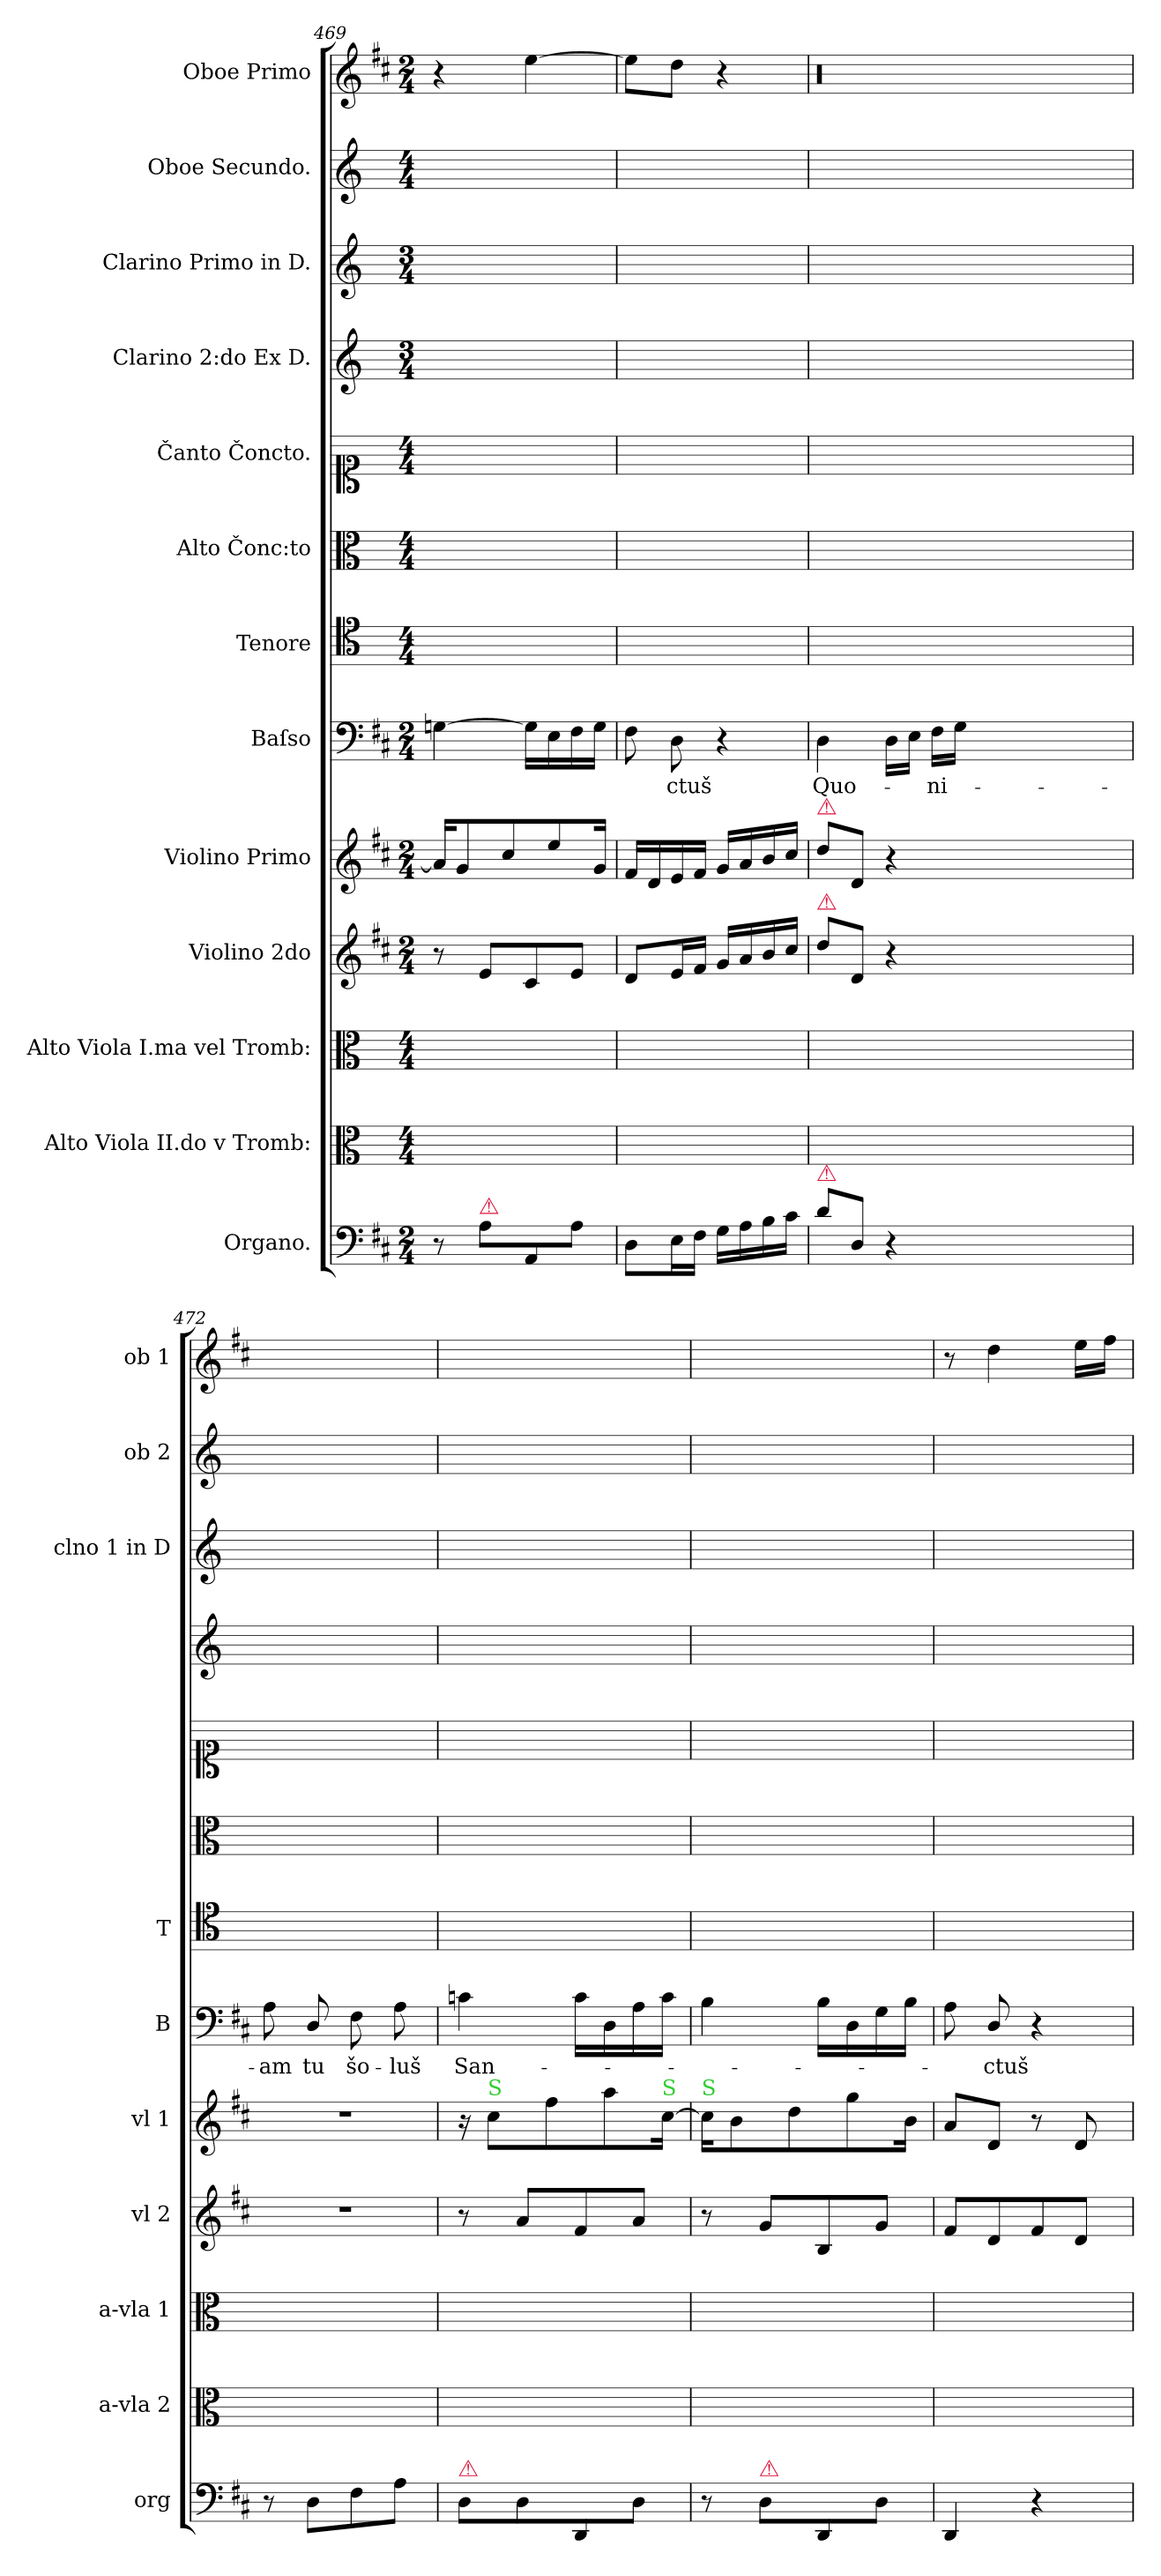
**kern	**kern	**kern	**kern	**dynam	**kern	**dynam	**kern	**text	**kern	**kern	**kern	**kern	**kern	**kern	**kern
*part13	*part12	*part11	*part10	*part10	*part9	*part9	*part8	*part8	*part7	*part6	*part5	*part4	*part3	*part2	*part1
*staff13	*staff12	*staff11	*staff10	*staff10	*staff9	*staff9	*staff8	*staff8	*staff7	*staff6	*staff5	*staff4	*staff3	*staff2	*staff1
*I"Organo.	*I"Alto Viola II.do v Tromb:	*I"Alto Viola I.ma vel Tromb:	*I"Violino 2do	*	*I"Violino Primo	*	*I"Baſso	*	*I"Tenore	*I"Alto Čonc:to	*I"Čanto Čoncto.	*I"Clarino 2:do Ex D.	*I"Clarino Primo in D.	*I"Oboe Secundo.	*I"Oboe Primo
*I'org	*I'a-vla 2	*I'a-vla 1	*I'vl 2	*	*I'vl 1	*	*I'B	*	*I'T	*	*	*	*I'clno 1 in D	*I'ob 2	*I'ob 1
*clefF4	*clefC3	*clefC3	*clefG2	*	*clefG2	*	*clefF4	*	*clefC4	*clefC3	*clefC1	*clefG2	*clefG2	*clefG2	*clefG2
*	*	*	*	*	*	*	*	*	*	*	*	*ITrd-1c-2	*ITrd-1c-2	*	*
*k[f#c#]	*k[]	*k[]	*k[f#c#]	*	*k[f#c#]	*	*k[f#c#]	*	*k[]	*k[]	*k[]	*k[f#c#]	*k[f#c#]	*k[]	*k[f#c#]
*M2/4	*M4/4	*M4/4	*M2/4	*	*M2/4	*	*M2/4	*	*M4/4	*M4/4	*M4/4	*M3/4	*M3/4	*M4/4	*M2/4
=469	=469	=469	=469	=469	=469	=469	=469	=469	=469	=469	=469	=469	=469	=469	=469
8r	2ryy	2ryy	8r	.	16a/KL]	.	[4Gn\	.	2ryy	2ryy	2ryy	2ryy	2ryy	2ryy	4r
.	.	.	.	.	8g/	.	.	.	.	.	.	.	.	.	.
!LO:TX:a:color=crimson:t=⚠	!	!	!	!	!	!	!	!	!	!	!	!	!	!	!
8A\L	.	.	8e/L	.	.	.	.	.	.	.	.	.	.	.	.
.	.	.	.	.	8cc#/	.	.	.	.	.	.	.	.	.	.
8AA/	.	.	8c#/	.	.	.	16G\LL]	.	.	.	.	.	.	.	[4ee\
.	.	.	.	.	8ee/	.	16E\	.	.	.	.	.	.	.	.
8A\J	.	.	8e/J	.	.	.	16F#\	.	.	.	.	.	.	.	.
.	.	.	.	.	16g/Jk	.	16G\JJ	.	.	.	.	.	.	.	.
=470	=470	=470	=470	=470	=470	=470	=470	=470	=470	=470	=470	=470	=470	=470	=470
!	!	!	!	!	!	!LO:DY:b	!	!	!	!	!	!	!	!	!
8D\L	2ryy	2ryy	8d/L	for	16f#/LL	for	8F#\	.	2ryy	2ryy	2ryy	2ryy	2ryy	2ryy	8ee\L]
.	.	.	.	.	16d/	.	.	.	.	.	.	.	.	.	.
16E\L	.	.	16e/L	.	16e/	.	8D\	-ctuš	.	.	.	.	.	.	8dd\J
16F#\JJ	.	.	16f#/JJ	.	16f#/JJ	.	.	.	.	.	.	.	.	.	.
16G\LL	.	.	16g/LL	.	16g/LL	.	4r	.	.	.	.	.	.	.	4r
16A\	.	.	16a/	.	16a/	.	.	.	.	.	.	.	.	.	.
16B\	.	.	16b/	.	16b/	.	.	.	.	.	.	.	.	.	.
16c#\JJ	.	.	16cc#/JJ	.	16cc#/JJ	.	.	.	.	.	.	.	.	.	.
=471	=471	=471	=471	=471	=471	=471	=471	=471	=471	=471	=471	=471	=471	=471	=471
!	!	!	!	!	!LO:TX:a:color=crimson:t=⚠	!	!	!	!	!	!	!	!	!	!
!	!	!	!LO:TX:a:color=crimson:t=⚠	!	!	!	!	!	!	!	!	!	!	!	!
!LO:TX:a:color=crimson:t=⚠	!	!	!	!	!	!	!	!	!	!	!	!	!	!	!
!	!	!	!	!	!	!	!	!	!	!	!	!	!	!	!LO:N:vis=00
8d\L	2ryy	2ryy	8dd\L	.	8dd\L	.	4D\	Quo-	2ryy	2ryy	2ryy	2ryy	2ryy	2ryy	0r
8D/J	.	.	8d/J	.	8d/J	.	.	.	.	.	.	.	.	.	.
4r	.	.	4r	.	4r	.	16D\LL	.	.	.	.	.	.	.	.
.	.	.	.	.	.	.	16E\JJ	.	.	.	.	.	.	.	.
.	.	.	.	.	.	.	16F#\LL	-ni-	.	.	.	.	.	.	.
.	.	.	.	.	.	.	16G\JJ	.	.	.	.	.	.	.	.
1.ryy	1.ryy	1.ryy	1.ryy	.	1.ryy	.	1.ryy	.	1.ryy	1.ryy	1.ryy	1.ryy	1.ryy	1.ryy	.
=472	=472	=472	=472	=472	=472	=472	=472	=472	=472	=472	=472	=472	=472	=472	=472
8r	2ryy	2ryy	2r	.	2r	.	8A\	-am	2ryy	2ryy	2ryy	2ryy	2ryy	2ryy	2ryy
8D\L	.	.	.	.	.	.	8D/	tu	.	.	.	.	.	.	.
8F#\	.	.	.	.	.	.	8F#\	šo-	.	.	.	.	.	.	.
8A\J	.	.	.	.	.	.	8A\	-luš	.	.	.	.	.	.	.
=473	=473	=473	=473	=473	=473	=473	=473	=473	=473	=473	=473	=473	=473	=473	=473
!LO:TX:a:color=crimson:t=⚠	!	!	!	!	!	!	!	!	!	!	!	!	!	!	!
8D\L	2ryy	2ryy	8r	.	16r	.	4cn\	San-	2ryy	2ryy	2ryy	2ryy	2ryy	2ryy	2ryy
!	!	!	!	!	!LO:TX:a:color=limegreen:t=S	!	!	!	!	!	!	!	!	!	!
!	!	!	!	!	!	!LO:DY:b	!	!	!	!	!	!	!	!	!
.	.	.	.	.	8cc#\L	pio	.	.	.	.	.	.	.	.	.
8D\	.	.	8a/L	p&colon;	.	.	.	.	.	.	.	.	.	.	.
.	.	.	.	.	8ff#\	.	.	.	.	.	.	.	.	.	.
8DD/	.	.	8f#/	.	.	.	16c\LL	.	.	.	.	.	.	.	.
.	.	.	.	.	8aa\	.	16D\	.	.	.	.	.	.	.	.
8D\J	.	.	8a/J	.	.	.	16A\	.	.	.	.	.	.	.	.
!	!	!	!	!	!LO:TX:a:color=limegreen:t=S	!	!	!	!	!	!	!	!	!	!
.	.	.	.	.	[16cc#\Jk	.	16c\JJ	.	.	.	.	.	.	.	.
=474	=474	=474	=474	=474	=474	=474	=474	=474	=474	=474	=474	=474	=474	=474	=474
!	!	!	!	!	!LO:TX:a:color=limegreen:t=S	!	!	!	!	!	!	!	!	!	!
8r	2ryy	2ryy	8r	.	16cc#\KL]	.	4B\	.	2ryy	2ryy	2ryy	2ryy	2ryy	2ryy	2ryy
.	.	.	.	.	8b\	.	.	.	.	.	.	.	.	.	.
!LO:TX:a:color=crimson:t=⚠	!	!	!	!	!	!	!	!	!	!	!	!	!	!	!
8D\L	.	.	8g/L	.	.	.	.	.	.	.	.	.	.	.	.
.	.	.	.	.	8dd\	.	.	.	.	.	.	.	.	.	.
8DD/	.	.	8B/	.	.	.	16B\LL	.	.	.	.	.	.	.	.
.	.	.	.	.	8gg\	.	16D\	.	.	.	.	.	.	.	.
8D\J	.	.	8g/J	.	.	.	16G\	.	.	.	.	.	.	.	.
.	.	.	.	.	16b\Jk	.	16B\JJ	.	.	.	.	.	.	.	.
=475	=475	=475	=475	=475	=475	=475	=475	=475	=475	=475	=475	=475	=475	=475	=475
4DD/	2ryy	2ryy	8f#/L	.	8a/L	.	8A\	.	2ryy	2ryy	2ryy	2ryy	2ryy	2ryy	8r
.	.	.	8d/	.	8d/J	.	8D/	-ctuš	.	.	.	.	.	.	4dd\
4r	.	.	8f#/	.	8r	.	4r	.	.	.	.	.	.	.	.
.	.	.	8d/J	.	8d/	.	.	.	.	.	.	.	.	.	16ee\LL
.	.	.	.	.	.	.	.	.	.	.	.	.	.	.	16ff#\JJ
=	=	=	=	=	=	=	=	=	=	=	=	=	=	=	=
*-	*-	*-	*-	*-	*-	*-	*-	*-	*-	*-	*-	*-	*-	*-	*-
